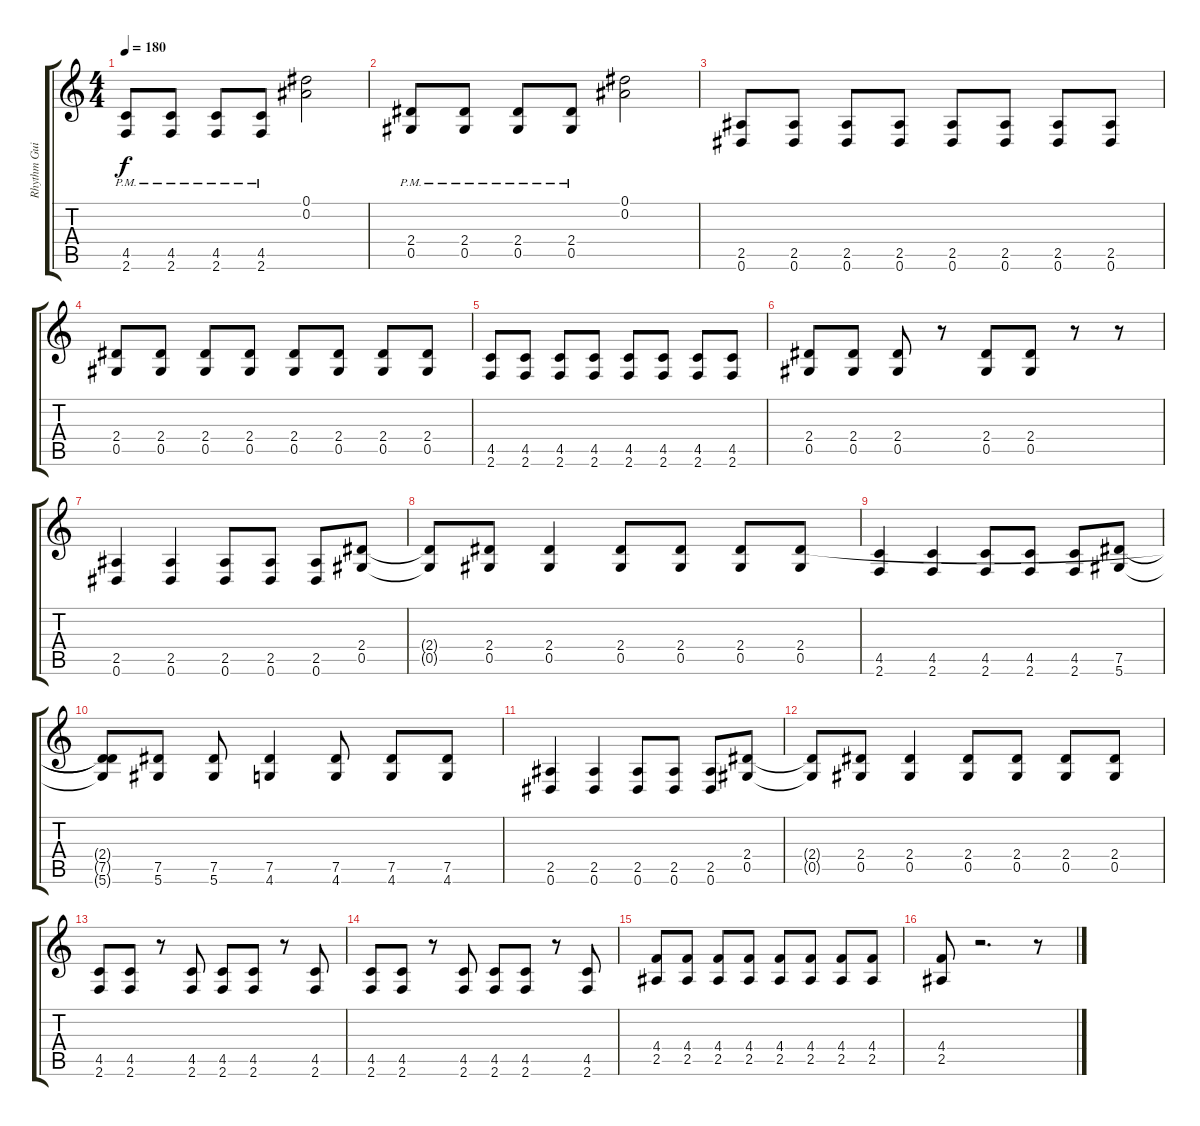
\track ("Rhythm Guitar" "Rhythm Gui") {instrument distortionguitar}
\staff {score tabs}
\tuning (Eb4 Bb3 Gb3 Db3 Ab2 Eb2) {hide}
\ts (4 4)
\tempo 180
\clef g2
\ks c
(4.5{pm} 2.6{pm}).8{dy f} (4.5{pm} 2.6{pm}).8 (4.5{pm} 2.6{pm}).8 (4.5{pm} 2.6{pm}).8 (0.1 0.2).2 |
(2.4{pm} 0.5{pm}).8 (2.4{pm} 0.5{pm}).8 (2.4{pm} 0.5{pm}).8 (2.4{pm} 0.5{pm}).8 (0.1 0.2).2 |
(2.5 0.6).8 (2.5 0.6).8 (2.5 0.6).8 (2.5 0.6).8 (2.5 0.6).8 (2.5 0.6).8 (2.5 0.6).8 (2.5 0.6).8 |
(2.4 0.5).8 (2.4 0.5).8 (2.4 0.5).8 (2.4 0.5).8 (2.4 0.5).8 (2.4 0.5).8 (2.4 0.5).8 (2.4 0.5).8 |
(4.5 2.6).8 (4.5 2.6).8 (4.5 2.6).8 (4.5 2.6).8 (4.5 2.6).8 (4.5 2.6).8 (4.5 2.6).8 (4.5 2.6).8 |
(2.4 0.5).8 (2.4 0.5).8 (2.4 0.5).8 r.8 (2.4 0.5).8 (2.4 0.5).8 r.8 r.8 |
(2.5 0.6).4 (2.5 0.6).4 (2.5 0.6).8 (2.5 0.6).8 (2.5 0.6).8 (2.4 0.5).8 |
(2.4{t} 0.5{t}).8 (2.4 0.5).8 (2.4 0.5).4 (2.4 0.5).8 (2.4 0.5).8 (2.4 0.5).8 (2.4 0.5).8 |
(4.5 2.6).4 (4.5 2.6).4 (4.5 2.6).8 (4.5 2.6).8 (4.5 2.6).8 (7.5 5.6).8 |
(2.4{t} 7.5{t} 5.6{t}).8 (7.5 5.6).8 (7.5 5.6).8 (7.5 4.6).4 (7.5 4.6).8 (7.5 4.6).8 (7.5 4.6).8 |
(2.5 0.6).4 (2.5 0.6).4 (2.5 0.6).8 (2.5 0.6).8 (2.5 0.6).8 (2.4 0.5).8 |
(2.4{t} 0.5{t}).8 (2.4 0.5).8 (2.4 0.5).4 (2.4 0.5).8 (2.4 0.5).8 (2.4 0.5).8 (2.4 0.5).8 |
(4.5 2.6).8 (4.5 2.6).8 r.8 (4.5 2.6).8 (4.5 2.6).8 (4.5 2.6).8 r.8 (4.5 2.6).8 |
(4.5 2.6).8 (4.5 2.6).8 r.8 (4.5 2.6).8 (4.5 2.6).8 (4.5 2.6).8 r.8 (4.5 2.6).8 |
(4.4 2.5).8 (4.4 2.5).8 (4.4 2.5).8 (4.4 2.5).8 (4.4 2.5).8 (4.4 2.5).8 (4.4 2.5).8 (4.4 2.5).8 |
(4.4 2.5).8 r.2{d} r.8
